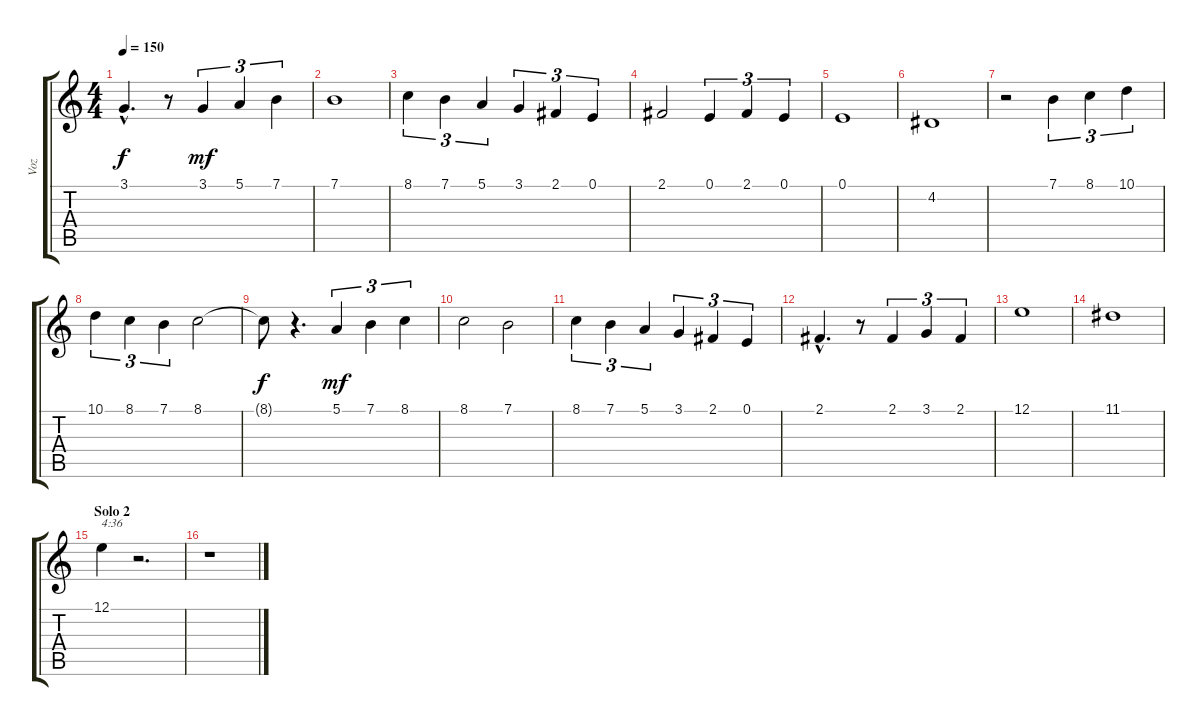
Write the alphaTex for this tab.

\track ("Voz" "Voz") {instrument voiceoohs}
\staff {score tabs}
\tuning (E4 B3 G3 D3 A2 E2) {hide}
\ts (4 4)
\tempo 150
\clef g2
\ks c
3.1{hac t}.4{d dy f} r.8 3.1.4{tu (3 2) dy mf} 5.1.4{tu (3 2)} 7.1.4{tu (3 2)} |
7.1.1 |
8.1.4{tu (3 2)} 7.1.4{tu (3 2)} 5.1.4{tu (3 2)} 3.1.4{tu (3 2)} 2.1.4{tu (3 2)} 0.1.4{tu (3 2)} |
2.1.2 0.1.4{tu (3 2)} 2.1.4{tu (3 2)} 0.1.4{tu (3 2)} |
0.1.1 |
4.2.1 |
r.2 7.1.4{tu (3 2)} 8.1.4{tu (3 2)} 10.1.4{tu (3 2)} |
10.1.4{tu (3 2)} 8.1.4{tu (3 2)} 7.1.4{tu (3 2)} 8.1.2 |
8.1{t}.8{dy f} r.4{d} 5.1.4{tu (3 2) dy mf} 7.1.4{tu (3 2)} 8.1.4{tu (3 2)} |
8.1.2 7.1.2 |
8.1.4{tu (3 2)} 7.1.4{tu (3 2)} 5.1.4{tu (3 2)} 3.1.4{tu (3 2)} 2.1.4{tu (3 2)} 0.1.4{tu (3 2)} |
2.1{hac}.4{d} r.8 2.1.4{tu (3 2)} 3.1.4{tu (3 2)} 2.1.4{tu (3 2)} |
12.1.1 |
11.1.1 |
\section ("" "Solo 2")
12.1.4{txt "4:36"} r.2{d} |
r.1
